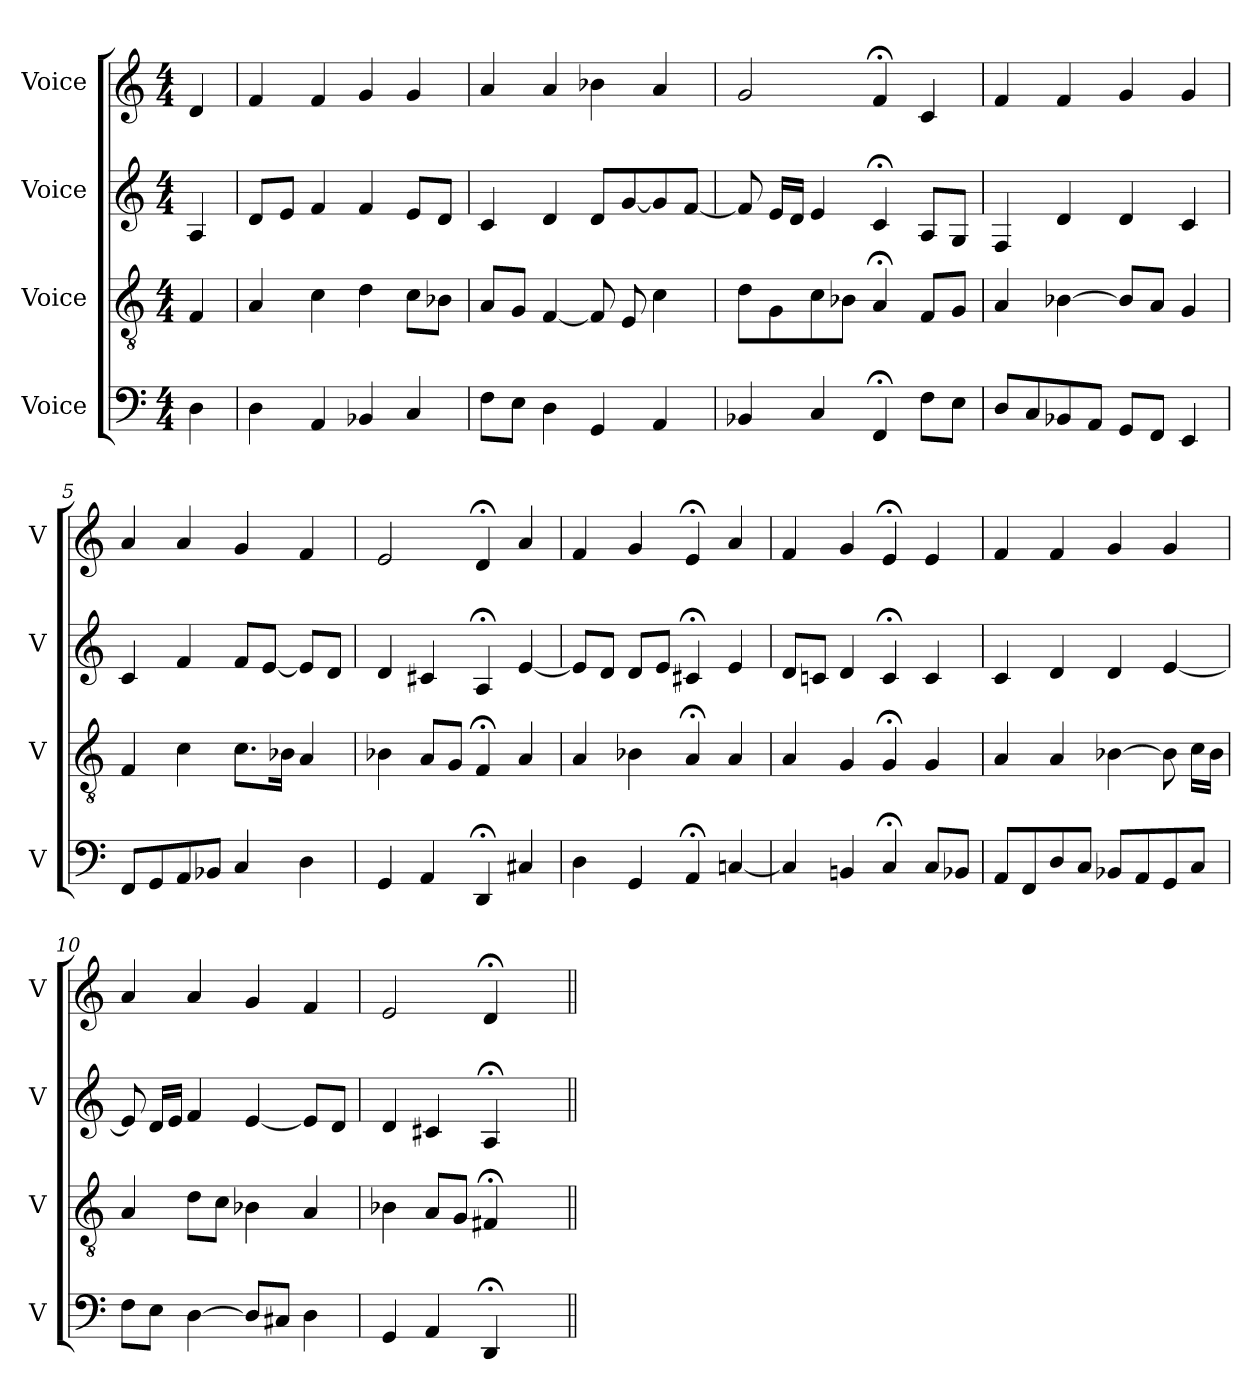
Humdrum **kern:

**kern	**kern	**kern	**kern
*part4	*part3	*part2	*part1
*staff4	*staff3	*staff2	*staff1
*I"Voice	*I"Voice	*I"Voice	*I"Voice
*I'V	*I'V	*I'V	*I'V
*clefF4	*clefGv2	*clefG2	*clefG2
*k[]	*k[]	*k[]	*k[]
*M4/4	*M4/4	*M4/4	*M4/4
*MM100	*MM100	*MM100	*MM100
=	=	=	=
4D\	4F/	4A/	4d/
=1	=1	=1	=1
4D\	4A/	8d/L	4f/
.	.	8e/J	.
4AA/	4c\	4f/	4f/
4BB-X/	4d\	4f/	4g/
4C/	8c\L	8e/L	4g/
.	8B-X\J	8d/J	.
=2	=2	=2	=2
8F\L	8A/L	4c/	4a/
8E\J	8G/J	.	.
4D\	[4F/	4d/	4a/
4GG/	8F/]	8d/L	4b-X\
.	8E/	[8g/	.
4AA/	4c\	8g/]	4a/
.	.	[8f/J	.
=3	=3	=3	=3
4BB-X/	8d\L	8f/]	2g/
.	8G\	16e/LL	.
.	.	16d/JJ	.
4C/	8c\	4e/	.
.	8B-X\J	.	.
4FF;/	4A;/	4c;/	4f;/
8F\L	8F/L	8A/L	4c/
8E\J	8G/J	8G/J	.
=4	=4	=4	=4
8D/L	4A/	4F/	4f/
8C/	.	.	.
8BB-X/	[4B-X\	4d/	4f/
8AA/J	.	.	.
8GG/L	8B-/L]	4d/	4g/
8FF/J	8A/J	.	.
4EE/	4G/	4c/	4g/
!!LO:LB:g=z
=5	=5	=5	=5
8FF/L	4F/	4c/	4a/
8GG/	.	.	.
8AA/	4c\	4f/	4a/
8BB-X/J	.	.	.
4C/	8.c\L	8f/L	4g/
.	.	[8e/J	.
.	16B-X\Jk	.	.
4D\	4A/	8e/L]	4f/
.	.	8d/J	.
=6	=6	=6	=6
4GG/	4B-X\	4d/	2e/
4AA/	8A/L	4c#X/	.
.	8G/J	.	.
4DD;/	4F;/	4A;/	4d;/
4C#X/	4A/	[4e/	4a/
=7	=7	=7	=7
4D\	4A/	8e/L]	4f/
.	.	8d/J	.
4GG/	4B-X\	8d/L	4g/
.	.	8e/J	.
4AA;/	4A;/	4c#X;/	4e;/
[4Cn/	4A/	4e/	4a/
=8	=8	=8	=8
4C/]	4A/	8d/L	4f/
.	.	8cn/J	.
4BBn/	4G/	4d/	4g/
4C;/	4G;/	4c;/	4e;/
8C/L	4G/	4c/	4e/
8BB-X/J	.	.	.
!!LO:LB:g=z
=9	=9	=9	=9
8AA/L	4A/	4c/	4f/
8FF/	.	.	.
8D/	4A/	4d/	4f/
8C/J	.	.	.
8BB-X/L	[4B-X\	4d/	4g/
8AA/	.	.	.
8GG/	8B-\]	[4e/	4g/
8C/J	16c\LL	.	.
.	16B-\JJ	.	.
=10	=10	=10	=10
8F\L	4A/	8e/]	4a/
8E\J	.	16d/LL	.
.	.	16e/JJ	.
[4D\	8d\L	4f/	4a/
.	8c\J	.	.
8D/L]	4B-X\	[4e/	4g/
8C#X/J	.	.	.
4D\	4A/	8e/L]	4f/
.	.	8d/J	.
=11	=11	=11	=11
4GG/	4B-X\	4d/	2e/
4AA/	8A/L	4c#X/	.
.	8G/J	.	.
4DD;/	4F#X;/	4A;/	4d;/
4ryy	4ryy	4ryy	4ryy
=||	=||	=||	=||
*-	*-	*-	*-
